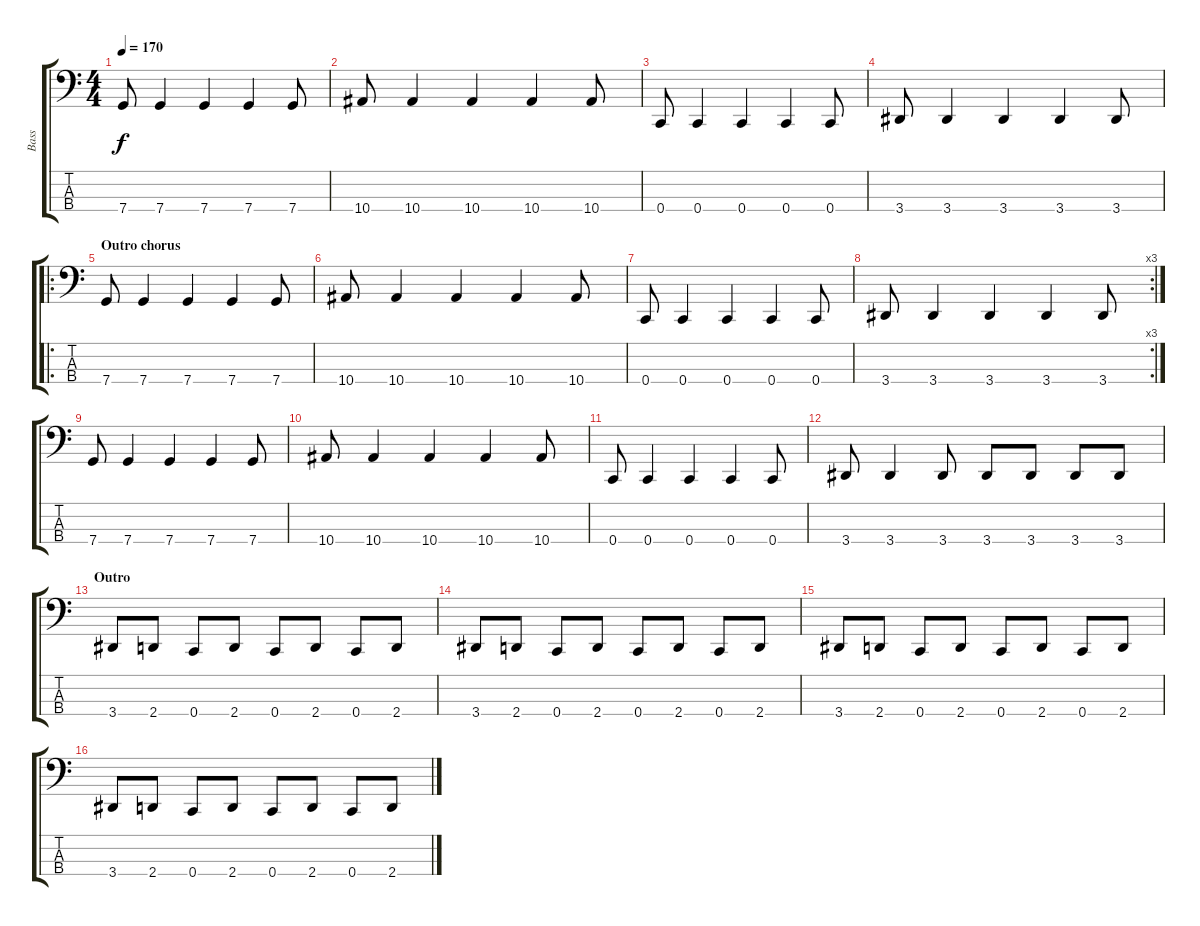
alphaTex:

\track ("Bass" "Bass") {instrument electricbassfinger}
\staff {score tabs}
\tuning (F2 C2 G1 C1) {hide}
\ts (4 4)
\tempo 170
\clef f4
\ks c
7.4.8{dy f} 7.4.4 7.4.4 7.4.4 7.4.8 |
10.4.8 10.4.4 10.4.4 10.4.4 10.4.8 |
0.4.8 0.4.4 0.4.4 0.4.4 0.4.8 |
3.4.8 3.4.4 3.4.4 3.4.4 3.4.8 |
\ro
\section ("" "Outro chorus")
7.4.8 7.4.4 7.4.4 7.4.4 7.4.8 |
10.4.8 10.4.4 10.4.4 10.4.4 10.4.8 |
0.4.8 0.4.4 0.4.4 0.4.4 0.4.8 |
\rc 3
3.4.8 3.4.4 3.4.4 3.4.4 3.4.8 |
7.4.8 7.4.4 7.4.4 7.4.4 7.4.8 |
10.4.8 10.4.4 10.4.4 10.4.4 10.4.8 |
0.4.8 0.4.4 0.4.4 0.4.4 0.4.8 |
3.4.8 3.4.4 3.4.8 3.4.8 3.4.8 3.4.8 3.4.8 |
\section ("" "Outro")
3.4.8 2.4.8 0.4.8 2.4.8 0.4.8 2.4.8 0.4.8 2.4.8 |
3.4.8 2.4.8 0.4.8 2.4.8 0.4.8 2.4.8 0.4.8 2.4.8 |
3.4.8 2.4.8 0.4.8 2.4.8 0.4.8 2.4.8 0.4.8 2.4.8 |
3.4.8 2.4.8 0.4.8 2.4.8 0.4.8 2.4.8 0.4.8 2.4.8
